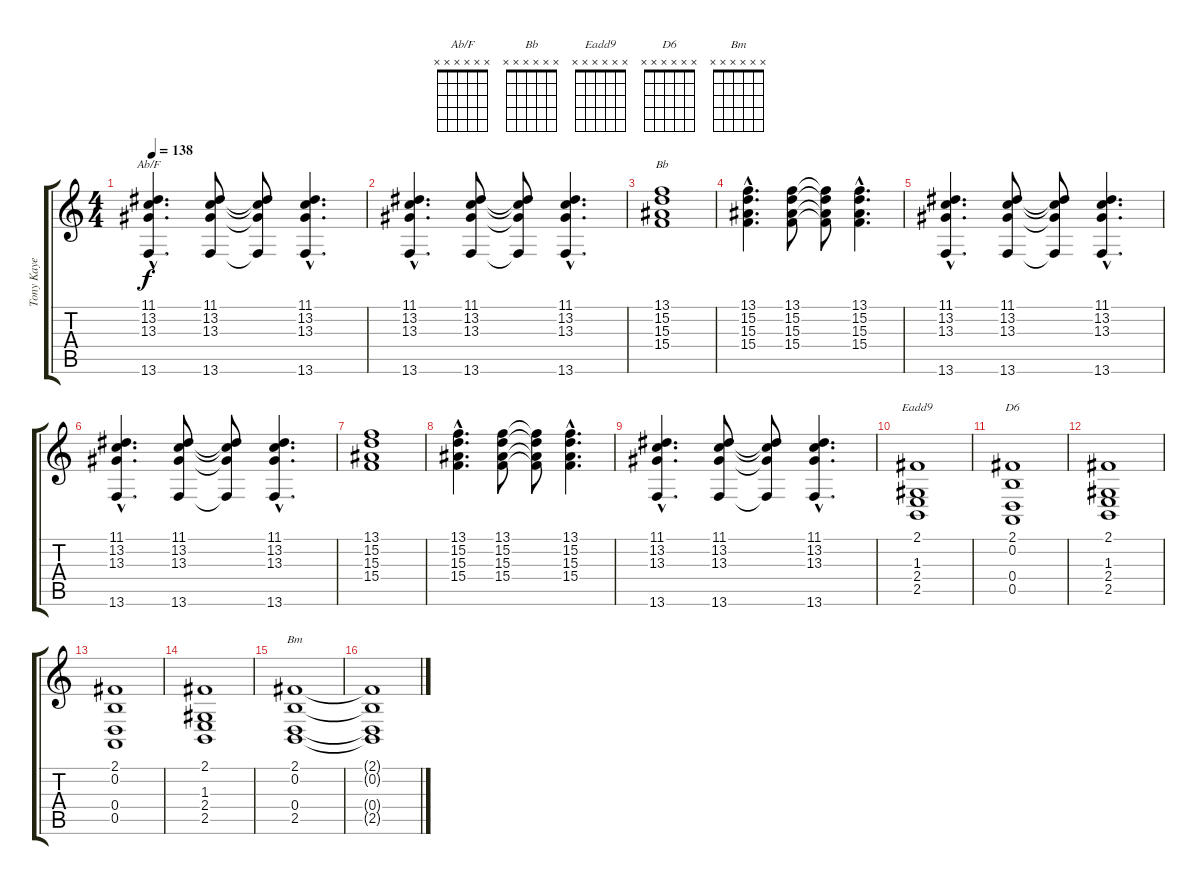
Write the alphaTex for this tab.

\track ("Tony Kaye 2" "Tony Kaye ") {instrument churchorgan}
\staff {score tabs}
\tuning (E4 B3 G3 D3 A2 E2) {hide}
\chord ("Ab/F" x x x x x x) {firstfret 0}
\chord ("Bb" x x x x x x) {firstfret 0}
\chord ("Eadd9" x x x x x x) {firstfret 0}
\chord ("D6" x x x x x x) {firstfret 0}
\chord ("Bm" x x x x x x) {firstfret 0}
\ts (4 4)
\tempo 138
\clef g2
\ks c
(11.1{hac} 13.2{hac} 13.3{hac} 13.6{hac}).4{d ch "Ab/F" dy f} (11.1 13.2 13.3 13.6).8 (11.1{t} 13.2{t} 13.3{t} 13.6{t}).8 (11.1{hac} 13.2{hac} 13.3{hac} 13.6{hac}).4{d} |
(11.1{hac} 13.2{hac} 13.3{hac} 13.6{hac}).4{d} (11.1 13.2 13.3 13.6).8 (11.1{t} 13.2{t} 13.3{t} 13.6{t}).8 (11.1{hac} 13.2{hac} 13.3{hac} 13.6{hac}).4{d} |
(13.1 15.2 15.3 15.4).1{ch "Bb"} |
(13.1{hac} 15.2{hac} 15.3{hac} 15.4{hac}).4{d} (13.1 15.2 15.3 15.4).8 (13.1{t} 15.2{t} 15.3{t} 15.4{t}).8 (13.1{hac} 15.2{hac} 15.3{hac} 15.4{hac}).4{d} |
(11.1{hac} 13.2{hac} 13.3{hac} 13.6{hac}).4{d} (11.1 13.2 13.3 13.6).8 (11.1{t} 13.2{t} 13.3{t} 13.6{t}).8 (11.1{hac} 13.2{hac} 13.3{hac} 13.6{hac}).4{d} |
(11.1{hac} 13.2{hac} 13.3{hac} 13.6{hac}).4{d} (11.1 13.2 13.3 13.6).8 (11.1{t} 13.2{t} 13.3{t} 13.6{t}).8 (11.1{hac} 13.2{hac} 13.3{hac} 13.6{hac}).4{d} |
(13.1 15.2 15.3 15.4).1 |
(13.1{hac} 15.2{hac} 15.3{hac} 15.4{hac}).4{d} (13.1 15.2 15.3 15.4).8 (13.1{t} 15.2{t} 15.3{t} 15.4{t}).8 (13.1{hac} 15.2{hac} 15.3{hac} 15.4{hac}).4{d} |
(11.1{hac} 13.2{hac} 13.3{hac} 13.6{hac}).4{d} (11.1 13.2 13.3 13.6).8 (11.1{t} 13.2{t} 13.3{t} 13.6{t}).8 (11.1{hac} 13.2{hac} 13.3{hac} 13.6{hac}).4{d} |
(2.1 1.3 2.4 2.5).1{ch "Eadd9"} |
(2.1 0.2 0.4 0.5).1{ch "D6"} |
(2.1 1.3 2.4 2.5).1 |
(2.1 0.2 0.4 0.5).1 |
(2.1 1.3 2.4 2.5).1 |
(2.1 0.2 0.4 2.5).1{ch "Bm"} |
(2.1{t} 0.2{t} 0.4{t} 2.5{t}).1
